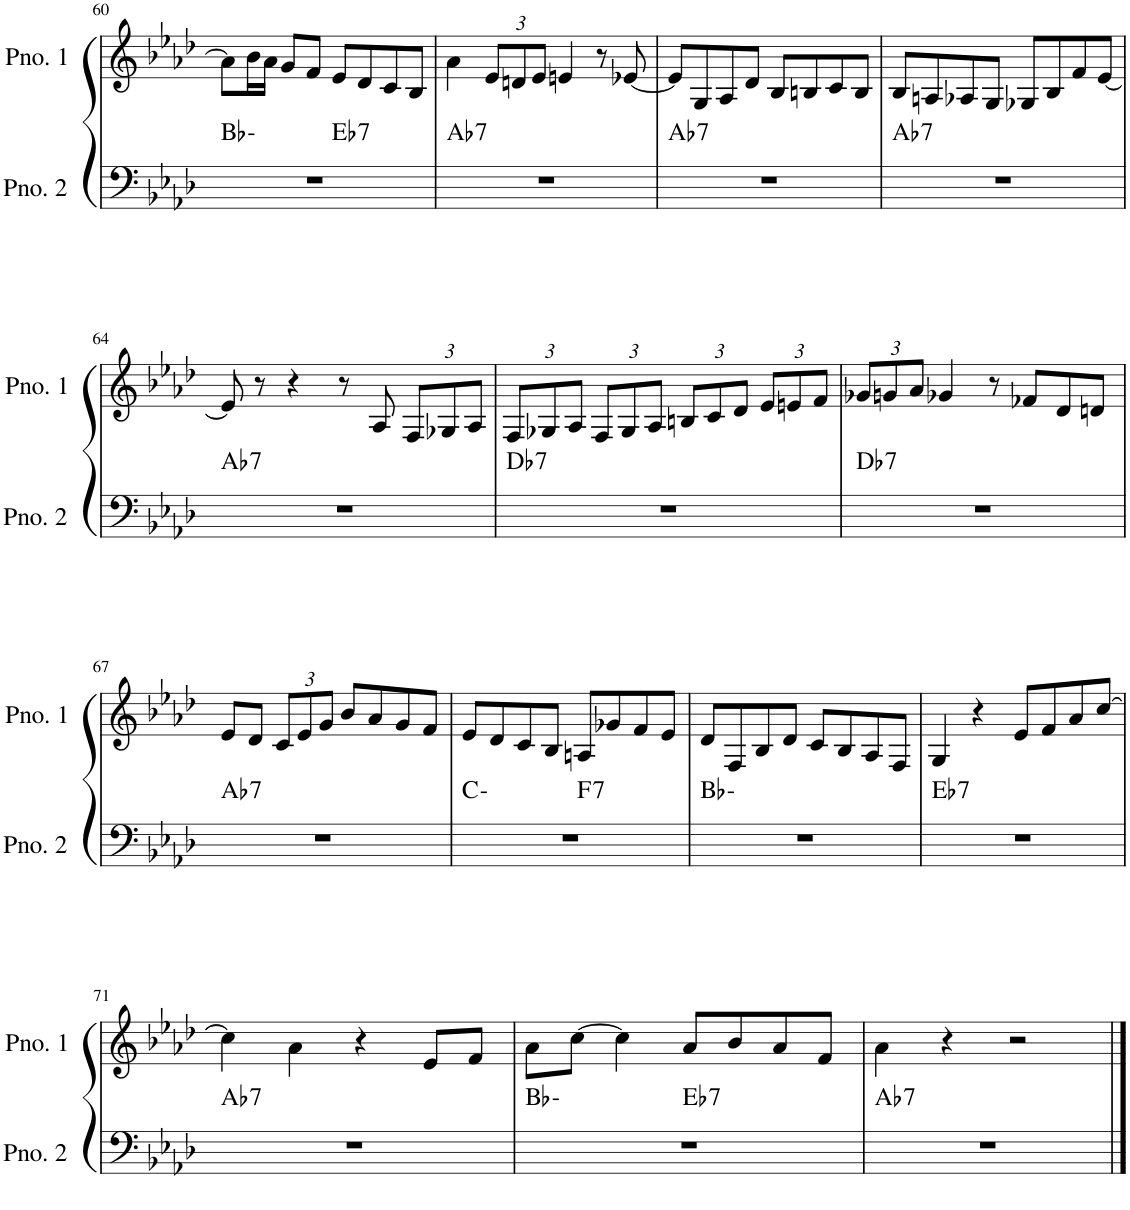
**kern	**harte	**kern
*part2	*part2	*part1
*staff2	*	*staff1
*I"ピアノ 2	*	*I"ピアノ 1
!!LO:PB:g=z
*clefF4	*	*clefG2
*k[b-e-a-d-]	*	*k[b-e-a-d-]
*M4/4	*	*M4/4
=60	=60	=60
*^	*	*
1r	2ryy	Bb:min	8a-\L]
.	.	.	16b-\L
.	.	.	16a-\JJ
.	.	.	8g/L
.	.	.	8f/J
!	!	!LO:H:kt=7	!
.	2ryy	Eb:7	8e-/L
.	.	.	8d-/
.	.	.	8c/
.	.	.	8B-/J
=61	=61	=61	=61
!	!	!LO:H:kt=7	!
*v	*v	*	*
1r	Ab:7	4a-\
*	*	*Xbrackettup
.	.	12e-/L
.	.	12dn/
.	.	12e-/J
.	.	4en/
.	.	8r
.	.	[8e-X/
=62	=62	=62
!	!LO:H:kt=7	!
1r	Ab:7	8e-/L]
.	.	8G/
.	.	8A-/
.	.	8d-/J
.	.	8B-/L
.	.	8Bn/
.	.	8c/
.	.	8B/J
=63	=63	=63
!	!LO:H:kt=7	!
1r	Ab:7	8B-/L
.	.	8An/
.	.	8A-X/
.	.	8G/J
.	.	8G-X/L
.	.	8B-/
.	.	8f/
.	.	[8e-/J
!!LO:LB:g=z
=64	=64	=64
!	!LO:H:kt=7	!
1r	Ab:7	8e-/]
.	.	8r
.	.	4r
.	.	8r
.	.	8A-/
.	.	12F/L
.	.	12G-X/
.	.	12A-/J
=65	=65	=65
!	!LO:H:kt=7	!
1r	Db:7	12F/L
.	.	12G-X/
.	.	12A-/J
.	.	12F/L
.	.	12G-/
.	.	12A-/J
.	.	12Bn/L
.	.	12c/
.	.	12d-/J
.	.	12e-/L
.	.	12en/
.	.	12f/J
=66	=66	=66
!	!LO:H:kt=7	!
1r	Db:7	12g-X/L
.	.	12gn/
.	.	12a-/J
.	.	4g-X/
.	.	8r
.	.	8f-X/L
.	.	8d-/
.	.	8dn/J
!!LO:LB:g=z
=67	=67	=67
!	!LO:H:kt=7	!
1r	Ab:7	8e-/L
.	.	8d-/J
.	.	12c/L
.	.	12e-/
.	.	12g/J
.	.	8b-/L
.	.	8a-/
.	.	8g/
.	.	8f/J
=68	=68	=68
*^	*	*
1r	2ryy	C:min	8e-/L
.	.	.	8d-/
.	.	.	8c/
.	.	.	8B-/J
!	!	!LO:H:kt=7	!
.	2ryy	F:7	8An/L
.	.	.	8g-X/
.	.	.	8f/
.	.	.	8e-/J
*v	*v	*	*
=69	=69	=69
1r	Bb:min	8d-/L
.	.	8F/
.	.	8B-/
.	.	8d-/J
.	.	8c/L
.	.	8B-/
.	.	8A-/
.	.	8F/J
=70	=70	=70
!	!LO:H:kt=7	!
1r	Eb:7	4G/
.	.	4r
.	.	8e-/L
.	.	8f/
.	.	8a-/
.	.	[8cc/J
!!LO:LB:g=z
=71	=71	=71
!	!LO:H:kt=7	!
1r	Ab:7	4cc\]
.	.	4a-\
.	.	4r
.	.	8e-/L
.	.	8f/J
=72	=72	=72
*^	*	*
1r	2ryy	Bb:min	8a-\L
.	.	.	[8cc\J
.	.	.	4cc\]
!	!	!LO:H:kt=7	!
.	2ryy	Eb:7	8a-/L
.	.	.	8b-/
.	.	.	8a-/
.	.	.	8f/J
=73	=73	=73	=73
!	!	!LO:H:kt=7	!
*v	*v	*	*
1r	Ab:7	4a-\
.	.	4r
.	.	2r
==	==	==
*-	*-	*-
